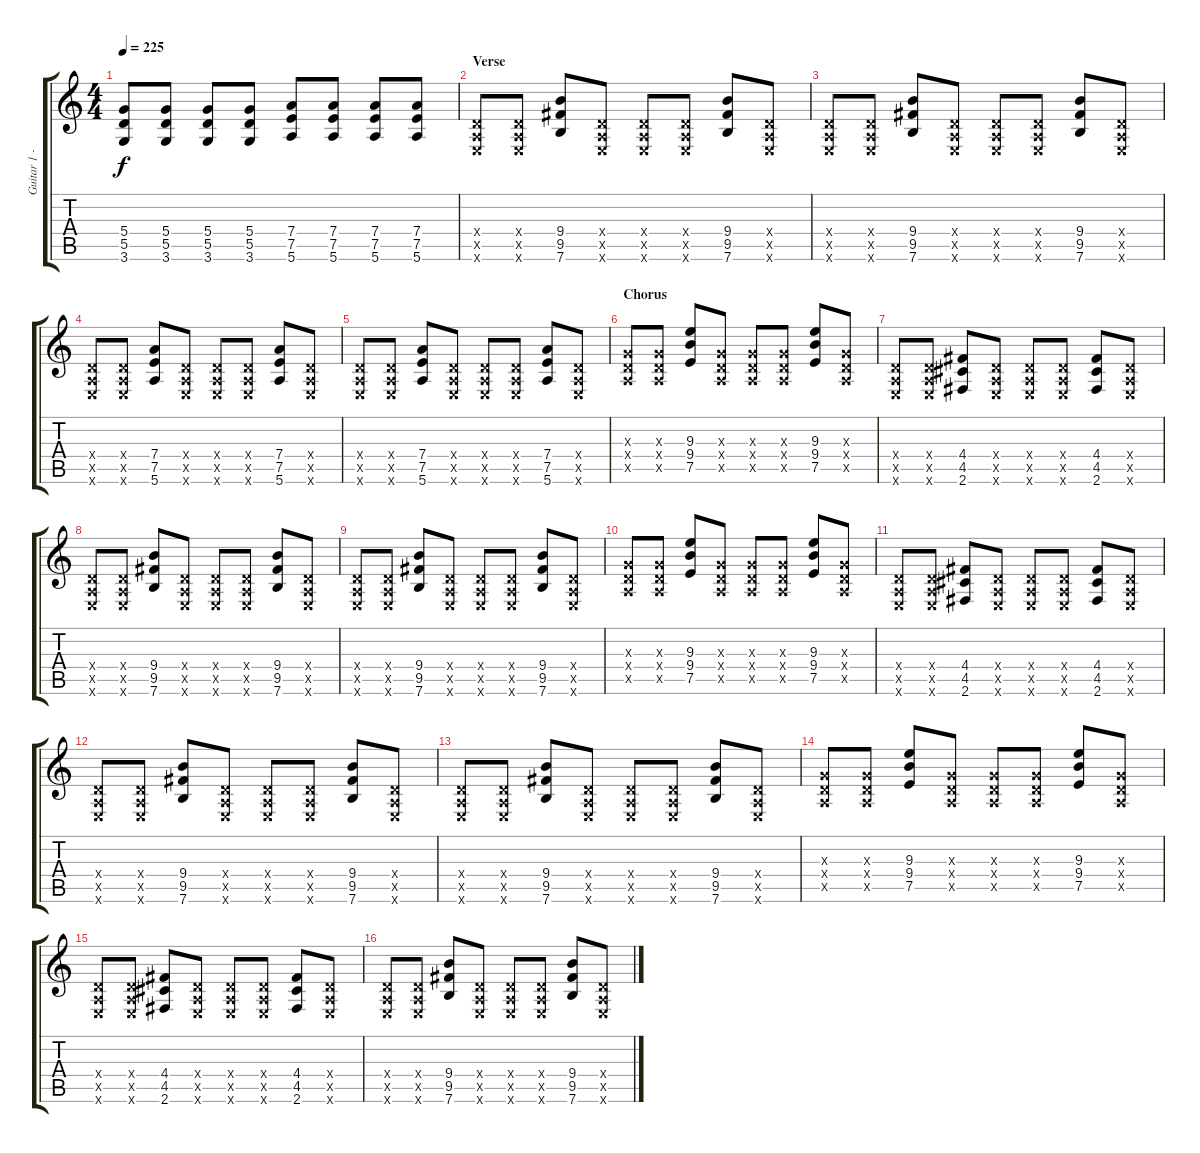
\track ("Guitar 1 - Mathias" "Guitar 1 -") {instrument overdrivenguitar}
\staff {score tabs}
\tuning (E4 B3 G3 D3 A2 E2) {hide}
\ts (4 4)
\tempo 225
\clef g2
\ks c
(5.4 5.5 3.6).8{dy f} (5.4 5.5 3.6).8 (5.4 5.5 3.6).8 (5.4 5.5 3.6).8 (7.4 7.5 5.6).8 (7.4 7.5 5.6).8 (7.4 7.5 5.6).8 (7.4 7.5 5.6).8 |
\section ("" "Verse")
(0.4{x} 0.5{x} 0.6{x}).8 (0.4{x} 0.5{x} 0.6{x}).8 (9.4 9.5 7.6).8 (0.4{x} 0.5{x} 0.6{x}).8 (0.4{x} 0.5{x} 0.6{x}).8 (0.4{x} 0.5{x} 0.6{x}).8 (9.4 9.5 7.6).8 (0.4{x} 0.5{x} 0.6{x}).8 |
(0.4{x} 0.5{x} 0.6{x}).8 (0.4{x} 0.5{x} 0.6{x}).8 (9.4 9.5 7.6).8 (0.4{x} 0.5{x} 0.6{x}).8 (0.4{x} 0.5{x} 0.6{x}).8 (0.4{x} 0.5{x} 0.6{x}).8 (9.4 9.5 7.6).8 (0.4{x} 0.5{x} 0.6{x}).8 |
(0.4{x} 0.5{x} 0.6{x}).8 (0.4{x} 0.5{x} 0.6{x}).8 (7.4 7.5 5.6).8 (0.4{x} 0.5{x} 0.6{x}).8 (0.4{x} 0.5{x} 0.6{x}).8 (0.4{x} 0.5{x} 0.6{x}).8 (7.4 7.5 5.6).8 (0.4{x} 0.5{x} 0.6{x}).8 |
(0.4{x} 0.5{x} 0.6{x}).8 (0.4{x} 0.5{x} 0.6{x}).8 (7.4 7.5 5.6).8 (0.4{x} 0.5{x} 0.6{x}).8 (0.4{x} 0.5{x} 0.6{x}).8 (0.4{x} 0.5{x} 0.6{x}).8 (7.4 7.5 5.6).8 (0.4{x} 0.5{x} 0.6{x}).8 |
\section ("" "Chorus")
(0.3{x} 0.4{x} 0.5{x}).8 (0.3{x} 0.4{x} 0.5{x}).8 (9.3 9.4 7.5).8 (0.3{x} 0.4{x} 0.5{x}).8 (0.3{x} 0.4{x} 0.5{x}).8 (0.3{x} 0.4{x} 0.5{x}).8 (9.3 9.4 7.5).8 (0.3{x} 0.4{x} 0.5{x}).8 |
(0.4{x} 0.5{x} 0.6{x}).8 (0.4{x} 0.5{x} 0.6{x}).8 (4.4 4.5 2.6).8 (0.4{x} 0.5{x} 0.6{x}).8 (0.4{x} 0.5{x} 0.6{x}).8 (0.4{x} 0.5{x} 0.6{x}).8 (4.4 4.5 2.6).8 (0.4{x} 0.5{x} 0.6{x}).8 |
(0.4{x} 0.5{x} 0.6{x}).8 (0.4{x} 0.5{x} 0.6{x}).8 (9.4 9.5 7.6).8 (0.4{x} 0.5{x} 0.6{x}).8 (0.4{x} 0.5{x} 0.6{x}).8 (0.4{x} 0.5{x} 0.6{x}).8 (9.4 9.5 7.6).8 (0.4{x} 0.5{x} 0.6{x}).8 |
(0.4{x} 0.5{x} 0.6{x}).8 (0.4{x} 0.5{x} 0.6{x}).8 (9.4 9.5 7.6).8 (0.4{x} 0.5{x} 0.6{x}).8 (0.4{x} 0.5{x} 0.6{x}).8 (0.4{x} 0.5{x} 0.6{x}).8 (9.4 9.5 7.6).8 (0.4{x} 0.5{x} 0.6{x}).8 |
(0.3{x} 0.4{x} 0.5{x}).8 (0.3{x} 0.4{x} 0.5{x}).8 (9.3 9.4 7.5).8 (0.3{x} 0.4{x} 0.5{x}).8 (0.3{x} 0.4{x} 0.5{x}).8 (0.3{x} 0.4{x} 0.5{x}).8 (9.3 9.4 7.5).8 (0.3{x} 0.4{x} 0.5{x}).8 |
(0.4{x} 0.5{x} 0.6{x}).8 (0.4{x} 0.5{x} 0.6{x}).8 (4.4 4.5 2.6).8 (0.4{x} 0.5{x} 0.6{x}).8 (0.4{x} 0.5{x} 0.6{x}).8 (0.4{x} 0.5{x} 0.6{x}).8 (4.4 4.5 2.6).8 (0.4{x} 0.5{x} 0.6{x}).8 |
(0.4{x} 0.5{x} 0.6{x}).8 (0.4{x} 0.5{x} 0.6{x}).8 (9.4 9.5 7.6).8 (0.4{x} 0.5{x} 0.6{x}).8 (0.4{x} 0.5{x} 0.6{x}).8 (0.4{x} 0.5{x} 0.6{x}).8 (9.4 9.5 7.6).8 (0.4{x} 0.5{x} 0.6{x}).8 |
(0.4{x} 0.5{x} 0.6{x}).8 (0.4{x} 0.5{x} 0.6{x}).8 (9.4 9.5 7.6).8 (0.4{x} 0.5{x} 0.6{x}).8 (0.4{x} 0.5{x} 0.6{x}).8 (0.4{x} 0.5{x} 0.6{x}).8 (9.4 9.5 7.6).8 (0.4{x} 0.5{x} 0.6{x}).8 |
(0.3{x} 0.4{x} 0.5{x}).8 (0.3{x} 0.4{x} 0.5{x}).8 (9.3 9.4 7.5).8 (0.3{x} 0.4{x} 0.5{x}).8 (0.3{x} 0.4{x} 0.5{x}).8 (0.3{x} 0.4{x} 0.5{x}).8 (9.3 9.4 7.5).8 (0.3{x} 0.4{x} 0.5{x}).8 |
(0.4{x} 0.5{x} 0.6{x}).8 (0.4{x} 0.5{x} 0.6{x}).8 (4.4 4.5 2.6).8 (0.4{x} 0.5{x} 0.6{x}).8 (0.4{x} 0.5{x} 0.6{x}).8 (0.4{x} 0.5{x} 0.6{x}).8 (4.4 4.5 2.6).8 (0.4{x} 0.5{x} 0.6{x}).8 |
(0.4{x} 0.5{x} 0.6{x}).8 (0.4{x} 0.5{x} 0.6{x}).8 (9.4 9.5 7.6).8 (0.4{x} 0.5{x} 0.6{x}).8 (0.4{x} 0.5{x} 0.6{x}).8 (0.4{x} 0.5{x} 0.6{x}).8 (9.4 9.5 7.6).8 (0.4{x} 0.5{x} 0.6{x}).8
